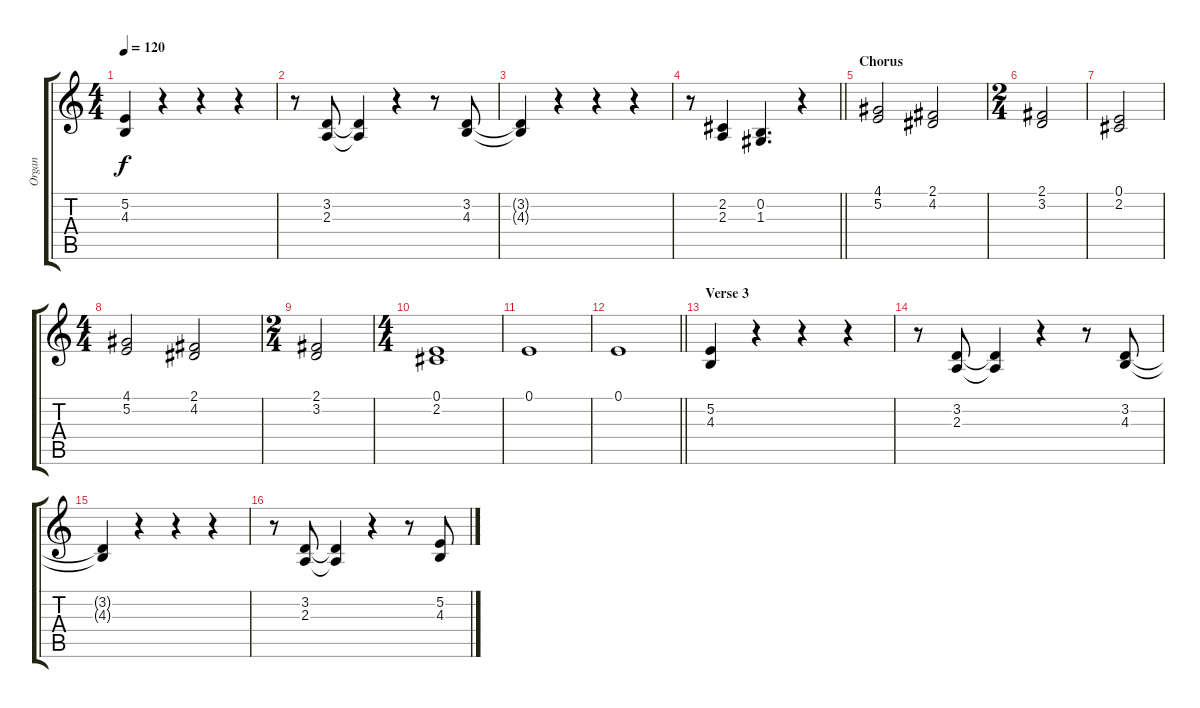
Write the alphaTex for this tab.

\track ("Organ" "Organ") {instrument drawbarorgan}
\staff {score tabs}
\tuning (E4 B3 G3 D3 A2 E2) {hide}
\ts (4 4)
\tempo 120
\clef g2
\ks c
(5.2{t} 4.3{t}).4{dy f} r.4 r.4 r.4 |
r.8 (3.2 2.3).8 (3.2{t} 2.3{t}).4 r.4 r.8 (3.2 4.3).8 |
(3.2{t} 4.3{t}).4 r.4 r.4 r.4 |
\barLineRight lightlight
r.8 (2.2 2.3).4 (0.2 1.3).4{d} r.4 |
\section ("" "Chorus")
(4.1 5.2).2 (2.1 4.2).2 |
\ts (2 4)
(2.1 3.2).2 |
(0.1 2.2).2 |
\ts (4 4)
(4.1 5.2).2 (2.1 4.2).2 |
\ts (2 4)
(2.1 3.2).2 |
\ts (4 4)
(0.1 2.2).1 |
0.1.1 |
\barLineRight lightlight
0.1.1 |
\section ("" "Verse 3")
(5.2 4.3).4 r.4 r.4 r.4 |
r.8 (3.2 2.3).8 (3.2{t} 2.3{t}).4 r.4 r.8 (3.2 4.3).8 |
(3.2{t} 4.3{t}).4 r.4 r.4 r.4 |
r.8 (3.2 2.3).8 (3.2{t} 2.3{t}).4 r.4 r.8 (5.2 4.3).8
